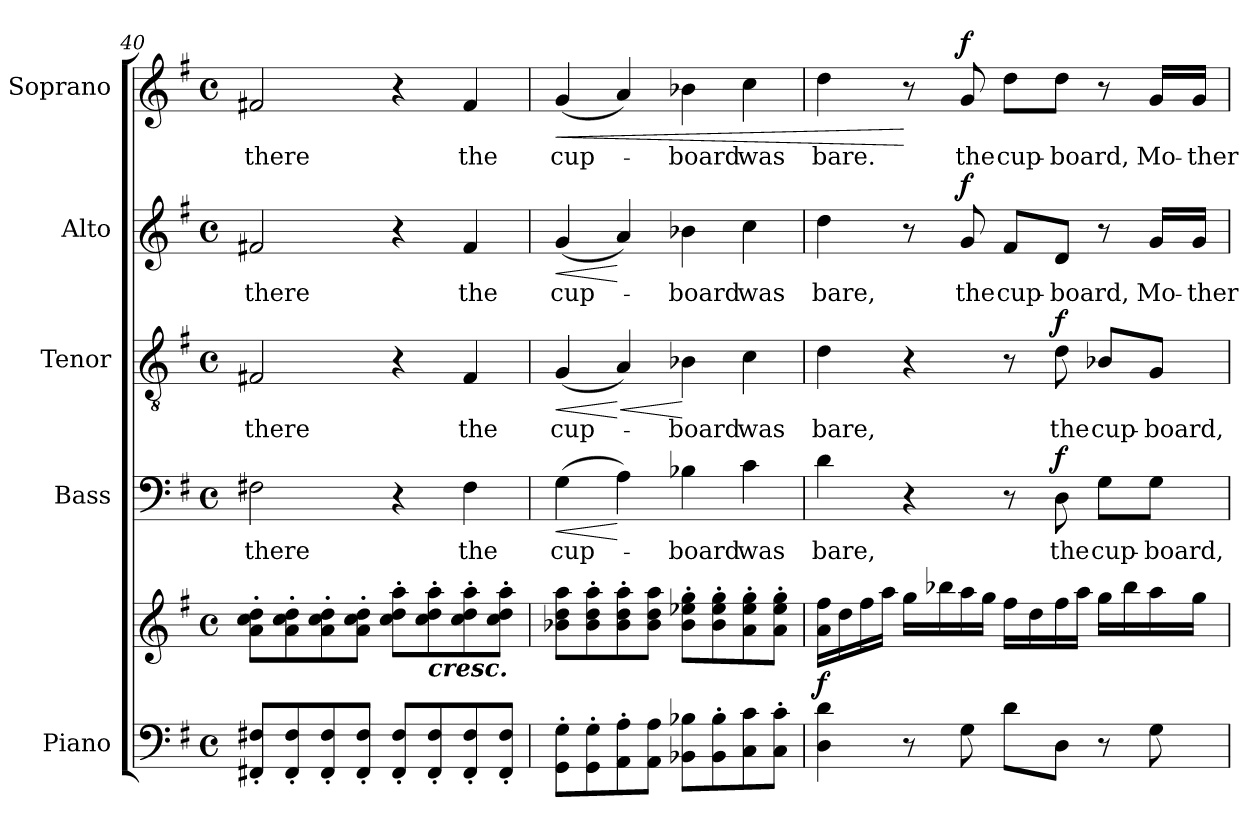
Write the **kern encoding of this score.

**kern	**kern	**dynam	**kern	**text	**dynam	**kern	**text	**dynam	**kern	**text	**dynam	**kern	**text	**dynam
*part5	*part5	*part5	*part4	*part4	*part4	*part3	*part3	*part3	*part2	*part2	*part2	*part1	*part1	*part1
*staff6	*staff5	*staff5/6	*staff4	*staff4	*staff4	*staff3	*staff3	*staff3	*staff2	*staff2	*staff2	*staff1	*staff1	*staff1
*I"Piano	*	*	*I"Bass	*	*	*I"Tenor	*	*	*I"Alto	*	*	*I"Soprano	*	*
*I'Pno.	*	*	*I'B.	*	*	*I'T.	*	*	*I'A.	*	*	*I'S.	*	*
*clefF4	*clefG2	*	*clefF4	*	*	*clefGv2	*	*	*clefG2	*	*	*clefG2	*	*
*	*	*	*	*	*	*ITrd7c12	*	*	*	*	*	*	*	*
*k[f#]	*k[f#]	*	*k[f#]	*	*	*k[f#]	*	*	*k[f#]	*	*	*k[f#]	*	*
*G:	*G:	*	*G:	*	*	*G:	*	*	*G:	*	*	*G:	*	*
*M4/4	*M4/4	*	*M4/4	*	*	*M4/4	*	*	*M4/4	*	*	*M4/4	*	*
*met(c)	*met(c)	*	*met(c)	*	*	*met(c)	*	*	*met(c)	*	*	*met(c)	*	*
=40	=40	=40	=40	=40	=40	=40	=40	=40	=40	=40	=40	=40	=40	=40
!	!	!	!	!LO:LY:b:color=#000000	!	!	!	!	!	!	!	!	!	!
!	!	!	!	!	!	!	!LO:LY:b:color=#000000	!	!	!	!	!	!	!
!	!	!	!	!	!	!	!	!	!	!LO:LY:b:color=#000000	!	!	!	!
!	!	!	!	!	!	!	!	!	!	!	!	!	!LO:LY:b:color=#000000	!
8FF#Xi/' 8F#Xi'L	8ai\' 8cci' 8ddi'L	.	2F#Xi\	there	.	2FF#Xi/	there	.	2f#Xi/	there	.	2f#Xi/	there	.
8FF#i/' 8F#i'	8ai\' 8cci' 8ddi'	.	.	.	.	.	.	.	.	.	.	.	.	.
8FF#i/' 8F#i'	8ai\' 8cci' 8ddi'	.	.	.	.	.	.	.	.	.	.	.	.	.
8FF#i/' 8F#i'J	8ai\' 8cci' 8ddi'J	.	.	.	.	.	.	.	.	.	.	.	.	.
8FF#i/' 8F#i'L	8cci\' 8ddi' 8aai'L	.	4r	.	.	4r	.	.	4r	.	.	4r	.	.
!	!LO:TX:b:Bi:t=cresc.	!	!	!	!	!	!	!	!	!	!	!	!	!
8FF#i/' 8F#i'	8cci\' 8ddi' 8aai'	.	.	.	.	.	.	.	.	.	.	.	.	.
!	!	!	!	!LO:LY:b:color=#000000	!	!	!	!	!	!	!	!	!	!
!	!	!	!	!	!	!	!LO:LY:b:color=#000000	!	!	!	!	!	!	!
!	!	!	!	!	!	!	!	!	!	!LO:LY:b:color=#000000	!	!	!	!
!	!	!	!	!	!	!	!	!	!	!	!	!	!LO:LY:b:color=#000000	!
8FF#i/' 8F#i'	8cci\' 8ddi' 8aai'	.	4F#i\	the	.	4FF#i/	the	.	4f#i/	the	.	4f#i/	the	.
8FF#i/' 8F#i'J	8cci\' 8ddi' 8aai'J	.	.	.	.	.	.	.	.	.	.	.	.	.
!!LO:LB:g=z
=41	=41	=41	=41	=41	=41	=41	=41	=41	=41	=41	=41	=41	=41	=41
!	!	!	!	!LO:LY:b:color=#000000	!LO:HP:b	!	!	!	!	!	!	!	!	!
!	!	!	!	!	!	!	!LO:LY:b:color=#000000	!LO:HP:b	!	!	!	!	!	!
!	!	!	!	!	!	!	!	!	!	!LO:LY:b:color=#000000	!LO:HP:b	!	!	!
!	!	!	!	!	!	!	!	!	!	!	!	!	!LO:LY:b:color=#000000	!LO:HP:b
8GGi\' 8Gi'L	8b-Xi\ 8ddi 8aaiL	.	(4Gi\	cup-	<	(4GGi/	cup-	<	(4gi/	cup-	<	(4gi/	cup-	<
8GGi\' 8Gi'	8b-i\' 8ddi' 8aai'	.	.	.	.	.	.	.	.	.	.	.	.	.
!	!	!	!	!	!	!	!	!LO:HP:n=1:b	!	!	!	!	!	!
8AAi\' 8Ai'	8b-i\' 8ddi' 8aai'	.	4Ai\)	.	[	4AAi/)	.	[ <	4ai/)	.	[	4ai/)	.	.
8AAi\ 8AiJ	8b-i\ 8ddi 8aaiJ	.	.	.	.	.	.	.	.	.	.	.	.	.
!	!	!	!	!LO:LY:b:color=#000000	!	!	!	!	!	!	!	!	!	!
!	!	!	!	!	!	!	!LO:LY:b:color=#000000	!	!	!	!	!	!	!
!	!	!	!	!	!	!	!	!	!	!LO:LY:b:color=#000000	!	!	!	!
!	!	!	!	!	!	!	!	!	!	!	!	!	!LO:LY:b:color=#000000	!
8BB-Xi\ 8B-XiL	8b-i\' 8ee-Xi' 8ggi'L	.	4B-Xi\	-board	.	4BB-Xi\	-board	[	4b-Xi\	-board	.	4b-Xi\	-board	.
8BB-i\' 8B-i'	8b-i\' 8ee-i' 8ggi'	.	.	.	.	.	.	.	.	.	.	.	.	.
!	!	!	!	!LO:LY:b:color=#000000	!	!	!	!	!	!	!	!	!	!
!	!	!	!	!	!	!	!LO:LY:b:color=#000000	!	!	!	!	!	!	!
!	!	!	!	!	!	!	!	!	!	!LO:LY:b:color=#000000	!	!	!	!
!	!	!	!	!	!	!	!	!	!	!	!	!	!LO:LY:b:color=#000000	!
8Ci\ 8ci	8ai\' 8ee-i' 8ggi'	.	4ci\	was	.	4Ci\	was	.	4cci\	was	.	4cci\	was	.
8Ci\' 8ci'J	8ai\' 8ee-i' 8ggi'J	.	.	.	.	.	.	.	.	.	.	.	.	.
=42	=42	=42	=42	=42	=42	=42	=42	=42	=42	=42	=42	=42	=42	=42
!	!	!	!	!LO:LY:b:color=#000000	!	!	!	!	!	!	!	!	!	!
!	!	!	!	!	!	!	!LO:LY:b:color=#000000	!	!	!	!	!	!	!
!	!	!	!	!	!	!	!	!	!	!LO:LY:b:color=#000000	!	!	!	!
!	!	!	!	!	!	!	!	!	!	!	!	!	!LO:LY:b:color=#000000	!
4Di\ 4di	16ai\ 16ff#iLL	f	4di\	bare,	.	4Di\	bare,	.	4ddi\	bare,	.	4ddi\	bare.	.
.	16ddi\	.	.	.	.	.	.	.	.	.	.	.	.	.
.	16ff#i\	.	.	.	.	.	.	.	.	.	.	.	.	.
.	16aai\JJ	.	.	.	.	.	.	.	.	.	.	.	.	.
8r	16ggi\LL	.	4r	.	.	4r	.	.	8r	.	.	8r	.	[
.	16bb-Xi\	.	.	.	.	.	.	.	.	.	.	.	.	.
!	!	!	!	!	!	!	!	!	!	!LO:LY:b:color=#000000	!	!	!	!
!	!	!	!	!	!	!	!	!	!	!	!	!	!LO:LY:b:color=#000000	!
8Gi\	16aai\	.	.	.	.	.	.	.	8gi/	the	f	8gi/	the	f
.	16ggi\JJ	.	.	.	.	.	.	.	.	.	.	.	.	.
!	!	!	!	!	!	!	!	!	!	!LO:LY:b:color=#000000	!	!	!	!
!	!	!	!	!	!	!	!	!	!	!	!	!	!LO:LY:b:color=#000000	!
8di\L	16ff#i\LL	.	8r	.	.	8r	.	.	8f#i/L	cup-	.	8ddi\L	cup-	.
.	16ddi\	.	.	.	.	.	.	.	.	.	.	.	.	.
!	!	!	!	!LO:LY:b:color=#000000	!	!	!	!	!	!	!	!	!	!
!	!	!	!	!	!	!	!LO:LY:b:color=#000000	!	!	!	!	!	!	!
!	!	!	!	!	!	!	!	!	!	!LO:LY:b:color=#000000	!	!	!	!
!	!	!	!	!	!	!	!	!	!	!	!	!	!LO:LY:b:color=#000000	!
8Di\J	16ff#i\	.	8Di\	the	f	8Di\	the	f	8di/J	-board,	.	8ddi\J	-board,	.
.	16aai\JJ	.	.	.	.	.	.	.	.	.	.	.	.	.
!	!	!	!	!LO:LY:b:color=#000000	!	!	!	!	!	!	!	!	!	!
!	!	!	!	!	!	!	!LO:LY:b:color=#000000	!	!	!	!	!	!	!
8r	16ggi\LL	.	8Gi\L	cup-	.	8BB-Xi/L	cup-	.	8r	.	.	8r	.	.
.	16bb-i\	.	.	.	.	.	.	.	.	.	.	.	.	.
!	!	!	!	!LO:LY:b:color=#000000	!	!	!	!	!	!	!	!	!	!
!	!	!	!	!	!	!	!LO:LY:b:color=#000000	!	!	!	!	!	!	!
!	!	!	!	!	!	!	!	!	!	!LO:LY:b:color=#000000	!	!	!	!
!	!	!	!	!	!	!	!	!	!	!	!	!	!LO:LY:b:color=#000000	!
8Gi\	16aai\	.	8Gi\J	-board,	.	8GGi/J	-board,	.	16gi/LL	Mo-	.	16gi/LL	Mo-	.
!	!	!	!	!	!	!	!	!	!	!LO:LY:b:color=#000000	!	!	!	!
!	!	!	!	!	!	!	!	!	!	!	!	!	!LO:LY:b:color=#000000	!
.	16ggi\JJ	.	.	.	.	.	.	.	16gi/JJ	-ther	.	16gi/JJ	-ther	.
=	=	=	=	=	=	=	=	=	=	=	=	=	=	=
*-	*-	*-	*-	*-	*-	*-	*-	*-	*-	*-	*-	*-	*-	*-
